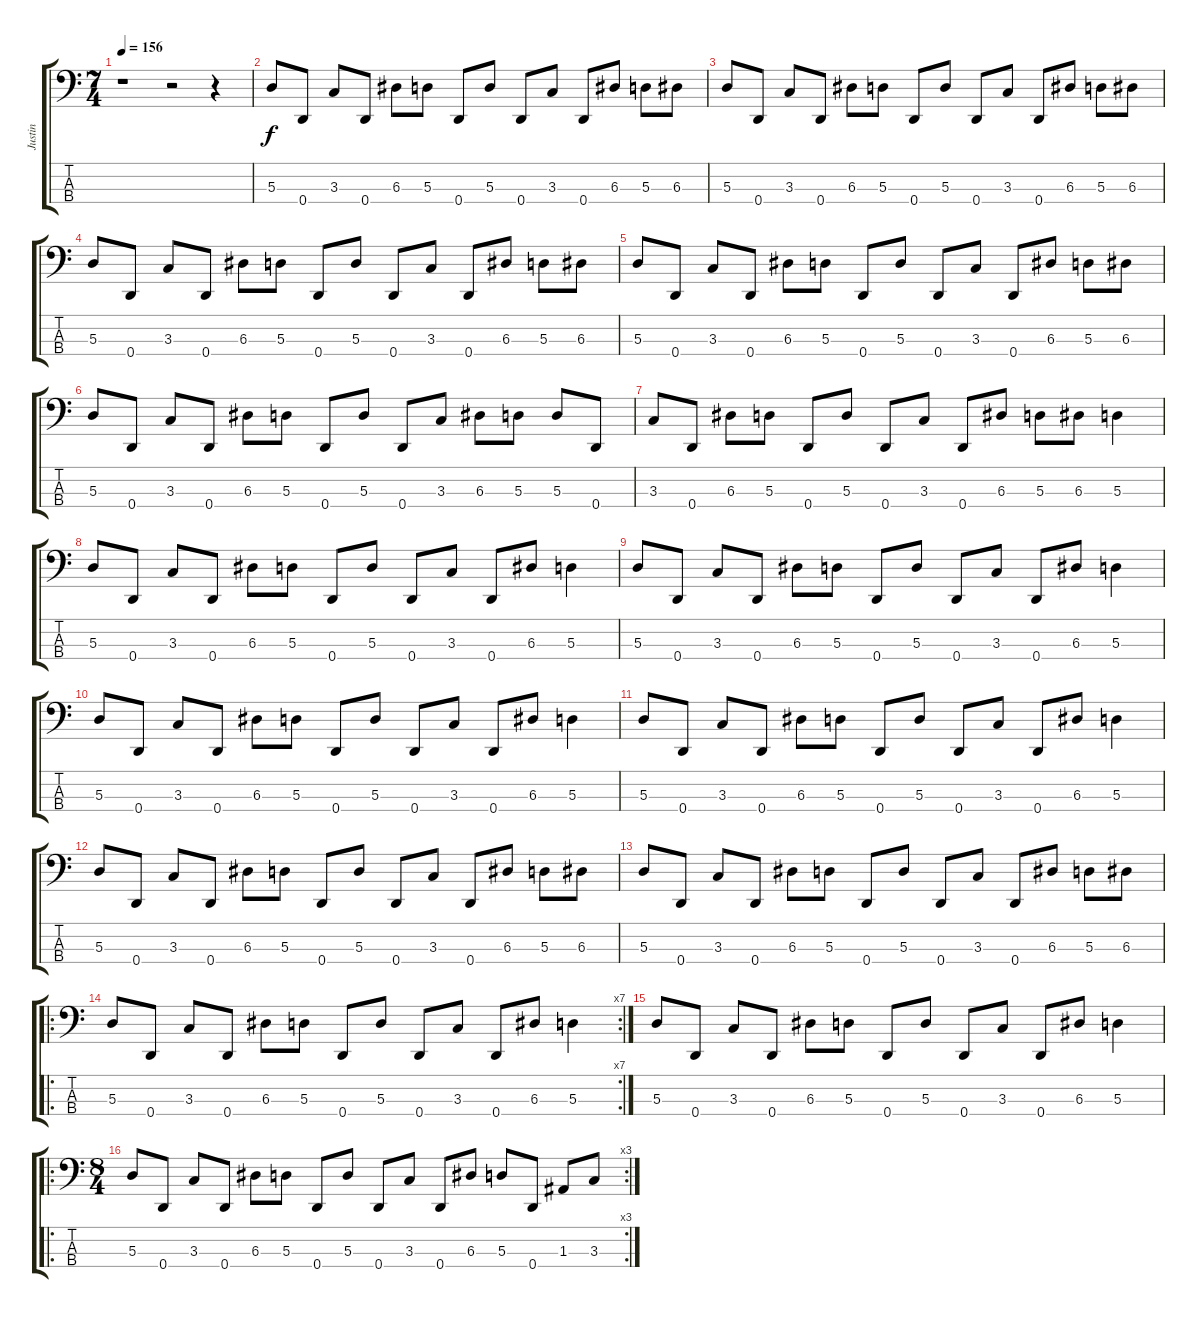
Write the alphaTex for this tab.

\track ("Justin " "Justin ") {instrument electricbassfinger}
\staff {score tabs}
\tuning (G2 D2 A1 D1) {hide}
\ts (7 4)
\tempo 156
\clef f4
\ks c
r.1{dy f} r.2 r.4 |
5.3.8 0.4.8 3.3.8 0.4.8 6.3.8 5.3.8 0.4.8 5.3.8 0.4.8 3.3.8 0.4.8 6.3.8 5.3.8 6.3.8 |
5.3.8 0.4.8 3.3.8 0.4.8 6.3.8 5.3.8 0.4.8 5.3.8 0.4.8 3.3.8 0.4.8 6.3.8 5.3.8 6.3.8 |
5.3.8 0.4.8 3.3.8 0.4.8 6.3.8 5.3.8 0.4.8 5.3.8 0.4.8 3.3.8 0.4.8 6.3.8 5.3.8 6.3.8 |
5.3.8 0.4.8 3.3.8 0.4.8 6.3.8 5.3.8 0.4.8 5.3.8 0.4.8 3.3.8 0.4.8 6.3.8 5.3.8 6.3.8 |
5.3.8 0.4.8 3.3.8 0.4.8 6.3.8 5.3.8 0.4.8 5.3.8 0.4.8 3.3.8 6.3.8 5.3.8 5.3.8 0.4.8 |
3.3.8 0.4.8 6.3.8 5.3.8 0.4.8 5.3.8 0.4.8 3.3.8 0.4.8 6.3.8 5.3.8 6.3.8 5.3.4 |
5.3.8 0.4.8 3.3.8 0.4.8 6.3.8 5.3.8 0.4.8 5.3.8 0.4.8 3.3.8 0.4.8 6.3.8 5.3.4 |
5.3.8 0.4.8 3.3.8 0.4.8 6.3.8 5.3.8 0.4.8 5.3.8 0.4.8 3.3.8 0.4.8 6.3.8 5.3.4 |
5.3.8 0.4.8 3.3.8 0.4.8 6.3.8 5.3.8 0.4.8 5.3.8 0.4.8 3.3.8 0.4.8 6.3.8 5.3.4 |
5.3.8 0.4.8 3.3.8 0.4.8 6.3.8 5.3.8 0.4.8 5.3.8 0.4.8 3.3.8 0.4.8 6.3.8 5.3.4 |
5.3.8 0.4.8 3.3.8 0.4.8 6.3.8 5.3.8 0.4.8 5.3.8 0.4.8 3.3.8 0.4.8 6.3.8 5.3.8 6.3.8 |
5.3.8 0.4.8 3.3.8 0.4.8 6.3.8 5.3.8 0.4.8 5.3.8 0.4.8 3.3.8 0.4.8 6.3.8 5.3.8 6.3.8 |
\ro
\rc 7
5.3.8 0.4.8 3.3.8 0.4.8 6.3.8 5.3.8 0.4.8 5.3.8 0.4.8 3.3.8 0.4.8 6.3.8 5.3.4 |
5.3.8 0.4.8 3.3.8 0.4.8 6.3.8 5.3.8 0.4.8 5.3.8 0.4.8 3.3.8 0.4.8 6.3.8 5.3.4 |
\ro
\rc 3
\ts (8 4)
5.3.8 0.4.8 3.3.8 0.4.8 6.3.8 5.3.8 0.4.8 5.3.8 0.4.8 3.3.8 0.4.8 6.3.8 5.3.8 0.4.8 1.3.8 3.3.8
